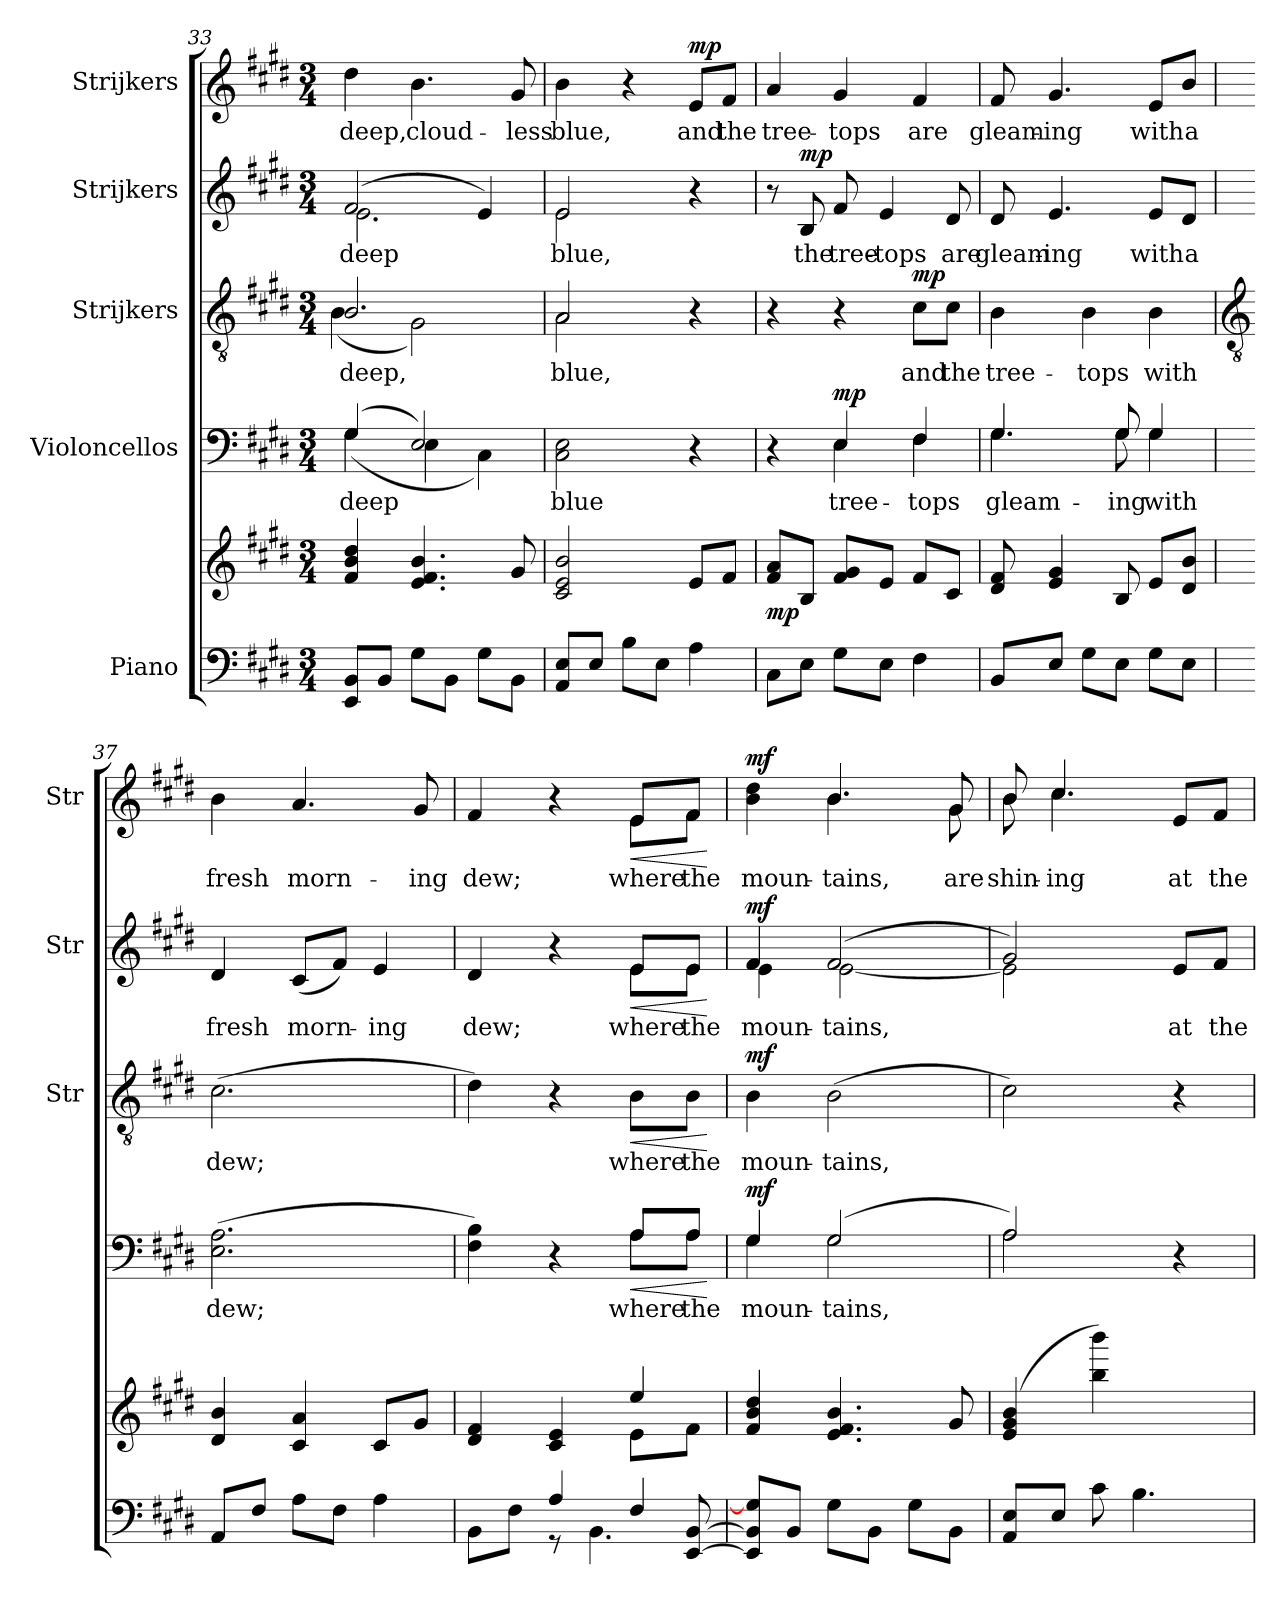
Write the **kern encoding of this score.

**kern	**kern	**dynam	**kern	**text	**dynam	**kern	**text	**dynam	**kern	**text	**dynam	**kern	**text	**dynam
*part5	*part5	*part5	*part4	*part4	*part4	*part3	*part3	*part3	*part2	*part2	*part2	*part1	*part1	*part1
*staff6	*staff5	*staff5/6	*staff4	*staff4	*staff4	*staff3	*staff3	*staff3	*staff2	*staff2	*staff2	*staff1	*staff1	*staff1
*I"Piano	*	*	*I"Violoncellos	*	*	*I"Strijkers	*	*	*I"Strijkers	*	*	*I"Strijkers	*	*
*	*	*	*	*	*	*I'Str	*	*	*I'Str	*	*	*I'Str	*	*
!!LO:LB:g=z
*clefF4	*clefG2	*	*clefF4	*	*	*clefGv2	*	*	*clefG2	*	*	*clefG2	*	*
*k[f#c#g#d#]	*k[f#c#g#d#]	*	*k[f#c#g#d#]	*	*	*k[f#c#g#d#]	*	*	*k[f#c#g#d#]	*	*	*k[f#c#g#d#]	*	*
*E:	*E:	*	*E:	*	*	*E:	*	*	*E:	*	*	*E:	*	*
*M3/4	*M3/4	*	*M3/4	*	*	*M3/4	*	*	*M3/4	*	*	*M3/4	*	*
=33	=33	=33	=33	=33	=33	=33	=33	=33	=33	=33	=33	=33	=33	=33
*	*	*	*^	*	*	*	*	*	*	*	*	*	*	*
!	!	!	!	!	!LO:LY:b	!	!	!LO:LY:b	!	!	!LO:LY:b	!	!	!LO:LY:b	!
*	*	*	*	*	*	*	*^	*	*	*^	*	*	*	*	*
8EE/ 8BB/L	4f#/ 4b/ 4dd#/	.	(>4G#/	(<4G#\	deep	.	2.B/	(<4B\	deep,	.	(>2f#/	2.e\	deep	.	4dd#\	deep,	.
8BB/J	.	.	.	.	.	.	.	.	.	.	.	.	.	.	.	.	.
!	!	!	!	!	!	!	!	!	!	!	!	!	!	!	!	!LO:LY:b	!
8G#\L	4.e/ 4.f#/ 4.b/	.	2E/)	4E\	.	.	.	2G#\)	.	.	.	.	.	.	4.b\	cloud-	.
8BB\J	.	.	.	.	.	.	.	.	.	.	.	.	.	.	.	.	.
8G#\L	.	.	.	4C#\)	.	.	.	.	.	.	4e/)	.	.	.	.	.	.
!	!	!	!	!	!	!	!	!	!	!	!	!	!	!	!	!LO:LY:b	!
8BB\J	8g#/	.	.	.	.	.	.	.	.	.	.	.	.	.	8g#/	-less	.
=34	=34	=34	=34	=34	=34	=34	=34	=34	=34	=34	=34	=34	=34	=34	=34	=34	=34
!	!	!	!	!	!LO:LY:b	!	!	!	!LO:LY:b	!	!	!	!LO:LY:b	!	!	!LO:LY:b	!
8AA/ 8E/L	2c#/ 2e/ 2b/	.	2C#\ 2E\	4ryy	blue	.	2A/	2A\	blue,	.	2e/	2e\	blue,	.	4b\	blue,	.
8E/J	.	.	.	.	.	.	.	.	.	.	.	.	.	.	.	.	.
8B\L	.	.	.	4ryy	.	.	.	.	.	.	.	.	.	.	4r	.	.
8E\J	.	.	.	.	.	.	.	.	.	.	.	.	.	.	.	.	.
!	!	!	!	!	!	!	!	!	!	!	!	!	!	!	!	!LO:LY:b	!LO:DY:a
4A\	8e/L	.	4r	4ryy	.	.	4r	4ryy	.	.	4r	4ryy	.	.	8e/L	and	mp
!	!	!	!	!	!	!	!	!	!	!	!	!	!	!	!	!LO:LY:b	!
.	8f#/J	.	.	.	.	.	.	.	.	.	.	.	.	.	8f#/J	the	.
=35	=35	=35	=35	=35	=35	=35	=35	=35	=35	=35	=35	=35	=35	=35	=35	=35	=35
!	!	!LO:DY:b	!	!	!	!	!	!	!	!	!	!	!	!	!	!LO:LY:b	!
8C#\L	8f#/ 8a/L	mp	4r	4ryy	.	.	4r	4ryy	.	.	8r	4ryy	.	.	4a/	tree-	.
!	!	!	!	!	!	!	!	!	!	!	!	!	!LO:LY:b	!LO:DY:a	!	!	!
8E\J	8B/J	.	.	.	.	.	.	.	.	.	8B/	.	the	mp	.	.	.
!	!	!	!	!	!LO:LY:b	!LO:DY:a	!	!	!	!	!	!	!LO:LY:b	!	!	!LO:LY:b	!
8G#\L	8f#/ 8g#/L	.	4E/	4E\	tree-	mp	4r	4ryy	.	.	8f#/	4ryy	tree-	.	4g#/	-tops	.
!	!	!	!	!	!	!	!	!	!	!	!	!	!LO:LY:b	!	!	!	!
8E\J	8e/J	.	.	.	.	.	.	.	.	.	4e/	.	-tops	.	.	.	.
!	!	!	!	!	!LO:LY:b	!	!	!	!LO:LY:b	!LO:DY:a	!	!	!	!	!	!LO:LY:b	!
4F#\	8f#/L	.	4F#/	4F#\	-tops	.	8c#\L	4ryy	and	mp	.	4ryy	.	.	4f#/	are	.
!	!	!	!	!	!	!	!	!	!LO:LY:b	!	!	!	!LO:LY:b	!	!	!	!
.	8c#/J	.	.	.	.	.	8c#\J	.	the	.	8d#/	.	are	.	.	.	.
=36	=36	=36	=36	=36	=36	=36	=36	=36	=36	=36	=36	=36	=36	=36	=36	=36	=36
!	!	!	!	!	!LO:LY:b	!	!	!	!LO:LY:b	!	!	!	!LO:LY:b	!	!	!LO:LY:b	!
8BB/L	8d#/ 8f#/	.	4.G#/	4.G#\	gleam-	.	4B\	4ryy	tree-	.	8d#/	4ryy	gleam-	.	8f#/	gleam-	.
!	!	!	!	!	!	!	!	!	!	!	!	!	!LO:LY:b	!	!	!LO:LY:b	!
8E/J	4e/ 4g#/	.	.	.	.	.	.	.	.	.	4.e/	.	-ing	.	4.g#/	-ing	.
!	!	!	!	!	!	!	!	!	!LO:LY:b	!	!	!	!	!	!	!	!
8G#\L	.	.	.	.	.	.	4B\	4ryy	-tops	.	.	4ryy	.	.	.	.	.
!	!	!	!	!	!LO:LY:b	!	!	!	!	!	!	!	!	!	!	!	!
8E\J	8B/	.	8G#/	8G#\	-ing	.	.	.	.	.	.	.	.	.	.	.	.
!	!	!	!	!	!LO:LY:b	!	!	!	!LO:LY:b	!	!	!	!LO:LY:b	!	!	!LO:LY:b	!
8G#\L	8e/L	.	4G#/	4G#\	with	.	4B\	4ryy	with	.	8e/L	4ryy	with	.	8e/L	with	.
!	!	!	!	!	!	!	!	!	!	!	!	!	!LO:LY:b	!	!	!LO:LY:b	!
8E\J	8d#/ 8b/J	.	.	.	.	.	.	.	.	.	8d#/J	.	a	.	8b/J	a	.
*	*	*	*	*	*	*	*v	*v	*	*	*	*	*	*	*	*	*
!!LO:LB:g=z
=37	=37	=37	=37	=37	=37	=37	=37	=37	=37	=37	=37	=37	=37	=37	=37	=37
*	*	*	*	*	*	*	*clefGv2	*	*	*	*	*	*	*	*	*
*^	*^	*	*	*	*	*	*	*	*	*	*	*	*	*	*	*
*	*^	*	*	*	*	*	*	*	*	*	*	*	*	*	*	*	*	*
!	!	!	!	!	!	!	!	!LO:LY:b	!	!	!LO:LY:b	!	!	!	!LO:LY:b	!	!	!LO:LY:b	!
*	*	*	*	*	*	*	*	*	*	*	*	*	*	*	*	*	*^	*	*
8AA/L	4ryy	4ryy	4d#/ 4b/	4ryy	.	(>2.E\ 2.A\	4ryy	dew;	.	(>2.c#\	dew;	.	4d#/	4ryy	fresh	.	4b\	4ryy	fresh	.
8F#/J	.	.	.	.	.	.	.	.	.	.	.	.	.	.	.	.	.	.	.	.
!	!	!	!	!	!	!	!	!	!	!	!	!	!	!	!LO:LY:b	!	!	!	!LO:LY:b	!
8A\L	4ryy	4ryy	4c#/ 4a/	4ryy	.	.	4ryy	.	.	.	.	.	(>8c#/L	4ryy	morn-	.	4.a/	4ryy	morn-	.
8F#\J	.	.	.	.	.	.	.	.	.	.	.	.	8f#/J)	.	.	.	.	.	.	.
!	!	!	!	!	!	!	!	!	!	!	!	!	!	!	!LO:LY:b	!	!	!	!	!
4A\	4ryy	4ryy	8c#/L	4ryy	.	.	4ryy	.	.	.	.	.	4e/	4ryy	-ing	.	.	4ryy	.	.
!	!	!	!	!	!	!	!	!	!	!	!	!	!	!	!	!	!	!	!LO:LY:b	!
.	.	.	8g#/J	.	.	.	.	.	.	.	.	.	.	.	.	.	8g#/	.	-ing	.
=38	=38	=38	=38	=38	=38	=38	=38	=38	=38	=38	=38	=38	=38	=38	=38	=38	=38	=38	=38	=38
!	!	!	!	!	!	!	!	!	!	!	!	!	!	!	!LO:LY:b	!	!	!	!LO:LY:b	!
8BB\L	4ryy	4ryy	4d#/ 4f#/	4ryy	.	4F#\ 4B\)	4ryy	.	.	4d#\)	.	.	4d#/	4ryy	dew;	.	4f#/	4ryy	dew;	.
8F#\J	.	.	.	.	.	.	.	.	.	.	.	.	.	.	.	.	.	.	.	.
4A/	8r	4ryy	4c#/ 4e/	4ryy	.	4r	4ryy	.	.	4r	.	.	4r	4ryy	.	.	4r	4ryy	.	.
.	4.BB\	.	.	.	.	.	.	.	.	.	.	.	.	.	.	.	.	.	.	.
!	!	!	!	!	!	!	!	!LO:LY:b	!LO:HP:b	!	!LO:LY:b	!LO:HP:b	!	!	!LO:LY:b	!LO:HP:b	!	!	!LO:LY:b	!LO:HP:b
4F#/	.	8ryy	4ee/	8e\L	.	8A/L	8A\L	where	<	8B\L	where	<	8e/L	8e\L	where	<	8e/L	8e\L	where	<
!	!	!	!	!	!	!	!	!LO:LY:b	!	!	!LO:LY:b	!	!	!	!LO:LY:b	!	!	!	!LO:LY:b	!
.	.	[8EE/ [8BB/	.	8f#\J	.	8A/J	8A\J	the	.	8B\J	the	.	8e/J	8e\J	the	.	8f#/J	8f#\J	the	.
*v	*v	*v	*	*	*	*v	*v	*	*	*	*	*	*v	*v	*	*	*v	*v	*	*
*	*v	*v	*	*	*	*	*	*	*	*	*	*	*	*	*
.	.	.	.	.	[	.	.	[	.	.	[	.	.	[
=39	=39	=39	=39	=39	=39	=39	=39	=39	=39	=39	=39	=39	=39	=39
*^	*^	*	*	*	*	*	*	*	*	*	*	*	*	*
*	*^	*	*	*	*	*	*	*	*	*	*	*	*	*	*	*
!	!	!	!	!	!	!	!LO:LY:b	!LO:DY:a	!	!LO:LY:b	!LO:DY:a	!	!LO:LY:b	!LO:DY:a	!	!LO:LY:b	!LO:DY:a
*	*	*	*	*	*	*^	*	*	*	*	*	*^	*	*	*^	*	*
8EE/] 8BB/] 8G#/]L	4ryy	4ryy	4f#/ 4b/ 4dd#/	4ryy	.	4G#/	4G#\	moun-	mf	4B\	moun-	mf	4f#/	4e\	moun-	mf	4b\ 4dd#\	4ryy	moun-	mf
8BB/J	.	.	.	.	.	.	.	.	.	.	.	.	.	.	.	.	.	.	.	.
!	!	!	!	!	!	!	!	!LO:LY:b	!	!	!LO:LY:b	!	!	!	!LO:LY:b	!	!	!	!LO:LY:b	!
8G#\L	4ryy	4ryy	4.e/ 4.f#/ 4.b/	4ryy	.	(>2G#/	2G#\	-tains,	.	(>2B\	-tains,	.	(>2f#/	[2e\	-tains,	.	4.b/	4.b\	-tains,	.
8BB\J	.	.	.	.	.	.	.	.	.	.	.	.	.	.	.	.	.	.	.	.
8G#\L	4ryy	4ryy	.	4ryy	.	.	.	.	.	.	.	.	.	.	.	.	.	.	.	.
!	!	!	!	!	!	!	!	!	!	!	!	!	!	!	!	!	!	!	!LO:LY:b	!
8BB\J	.	.	8g#/	.	.	.	.	.	.	.	.	.	.	.	.	.	8g#/	8g#\	are	.
=40	=40	=40	=40	=40	=40	=40	=40	=40	=40	=40	=40	=40	=40	=40	=40	=40	=40	=40	=40	=40
!	!	!	!	!	!	!	!	!	!	!	!	!	!	!	!	!	!	!	!LO:LY:b	!
8AA/ 8E/L	4ryy	4ryy	(>4e/ 4g#/ 4b/	4ryy	.	2A/)	2A\	.	.	2c#\)	.	.	2g#/)	2e\]	.	.	8b/	8b\	shin-	.
!	!	!	!	!	!	!	!	!	!	!	!	!	!	!	!	!	!	!	!LO:LY:b	!
8E/J	.	.	.	.	.	.	.	.	.	.	.	.	.	.	.	.	4.cc#/	4.cc#\	-ing	.
8c#\	8ryy	4ryy	4bb\ 4bbb\)	4ryy	.	.	.	.	.	.	.	.	.	.	.	.	.	.	.	.
8ryy	4.B\	.	.	.	.	.	.	.	.	.	.	.	.	.	.	.	.	.	.	.
!	!	!	!	!	!	!	!	!	!	!	!	!	!	!	!LO:LY:b	!	!	!	!LO:LY:b	!
4ryy	.	4ryy	4ryy	4ryy	.	4r	4ryy	.	.	4r	.	.	8e/L	4ryy	at	.	8e/L	4ryy	at	.
!	!	!	!	!	!	!	!	!	!	!	!	!	!	!	!LO:LY:b	!	!	!	!LO:LY:b	!
.	.	.	.	.	.	.	.	.	.	.	.	.	8f#/J	.	the	.	8f#/J	.	the	.
*v	*v	*v	*	*	*	*v	*v	*	*	*	*	*	*v	*v	*	*	*v	*v	*	*
*	*v	*v	*	*	*	*	*	*	*	*	*	*	*	*	*
=	=	=	=	=	=	=	=	=	=	=	=	=	=	=
*-	*-	*-	*-	*-	*-	*-	*-	*-	*-	*-	*-	*-	*-	*-
